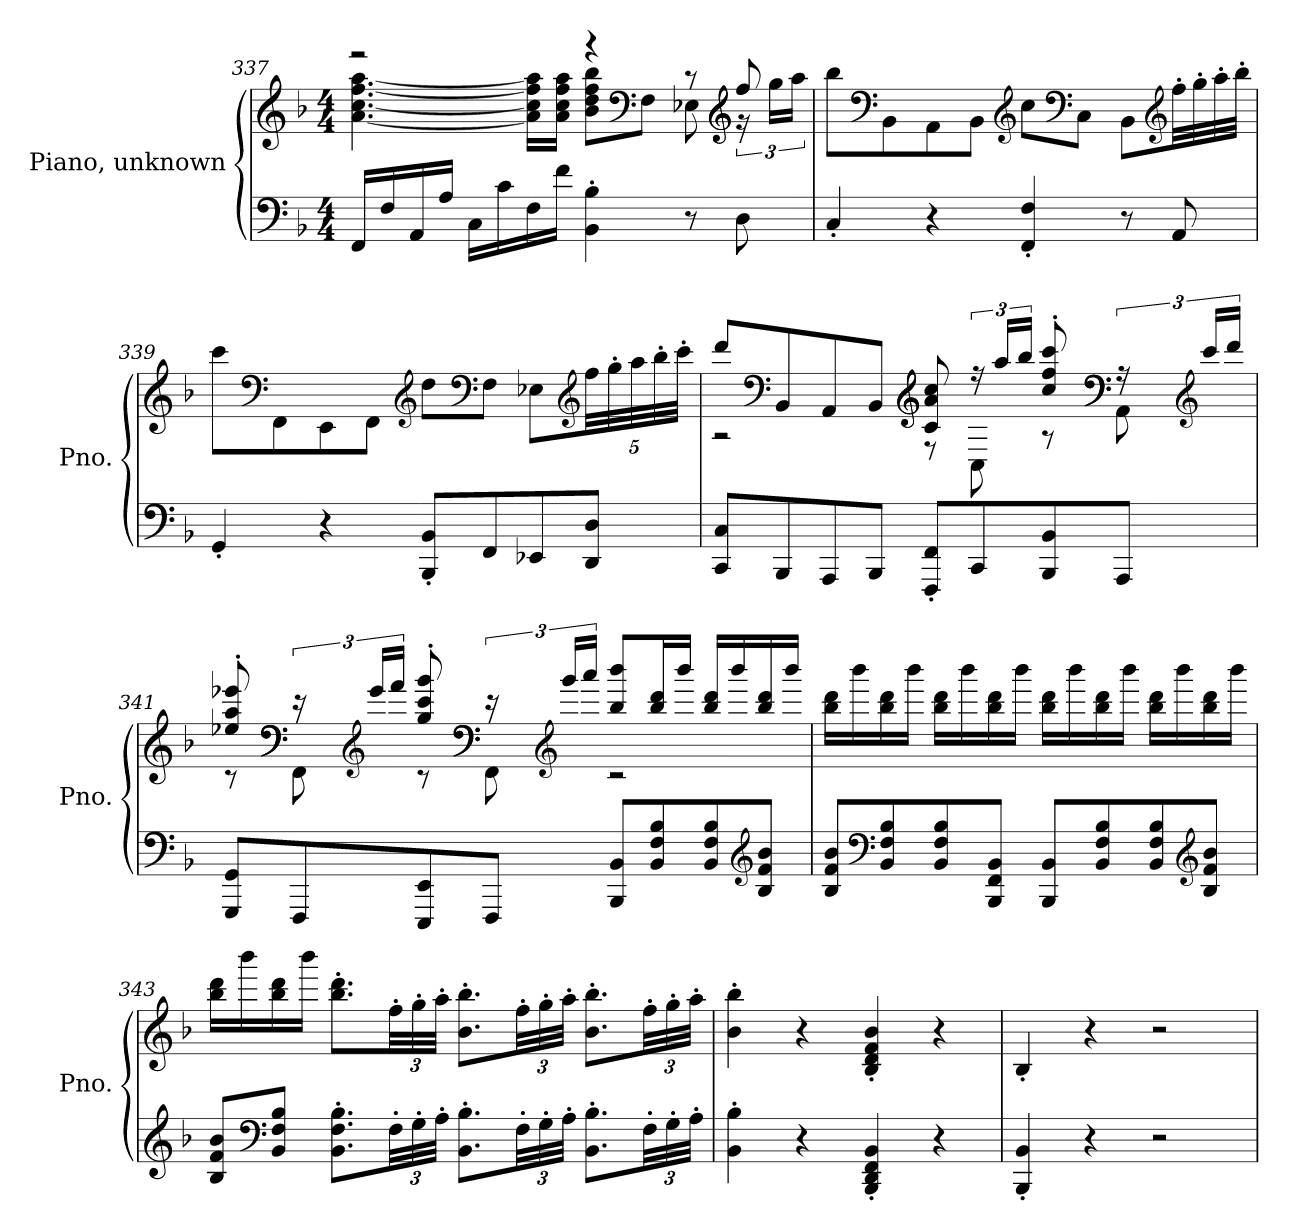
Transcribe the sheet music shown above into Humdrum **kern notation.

**kern	**kern
*part1	*part1
*staff2	*staff1
*I"Piano, unknown	*
*I'Pno.	*
!!LO:PB:g=z
*clefF4	*clefG2
*k[b-]	*k[b-]
*M4/4	*M4/4
=337	=337
*	*^
16FF/LL	2r	[4.a\ [4.cc\ [4.ff\ [4.aa\
16F/	.	.
16AA/	.	.
16A/JJ	.	.
16C\LL	.	.
16c\	.	.
16F\	.	16a\] 16cc\] 16ff\] 16aa\]LL
16f\JJ	.	16a\ 16cc\ 16ff\ 16aa\JJ
4BB-\' 4B-\'	4r	8b-\ 8dd\ 8ff\ 8bb-\L
*	*clefF4	*
.	.	8F\J
8r	8r	8E-X\
*	*clefG2	*
8D\	8ff/	24r
.	.	24gg\LL
.	.	24aa\JJ
*	*v	*v
=338	=338
4C'/	8bb-\L
*	*clefF4
.	8BB-\
4r	8AA\
.	8BB-\J
*	*clefG2
4FF/' 4F/'	8cc\L
*	*clefF4
.	8C\J
8r	8BB-\L
*	*clefG2
8AA/	32ff'\LL
.	32gg'\
.	32aa'\
.	32bb-'\JJJ
!!LO:LB:g=z
=339	=339
4GG'/	8ccc\L
*	*clefF4
.	8FF\
4r	8EE\
.	8FF\J
*	*clefG2
8BBB-/' 8BB-/'L	8dd\L
*	*clefF4
8FF/	8F\J
8EE-X/	8E-X\L
*	*clefG2
*	*Xbrackettup
8DD/ 8D/J	40ff\LL
.	40gg'\
.	40aa\
.	40bb-'\
.	40ccc'\JJJ
=340	=340
*	*^
8CC/ 8C/L	8ddd/L	2r
*	*clefF4	*
8BBB-/	8BB-/	.
8AAA/	8AA/	.
8BBB-/J	8BB-/J	.
*	*clefG2	*
8FFF/' 8FF/'L	8c/ 8a/ 8cc/	8r
*	*brackettup	*
8CC/	24r	8C\
.	24aa/LL	.
.	24bb-/JJ	.
8BBB-/ 8BB-/	8cc/' 8ff/' 8ccc/'	8r
*	*clefF4	*
8AAA/J	24r	8AA\
*	*clefG2	*
.	24ccc/LL	.
.	24ddd/JJ	.
!!LO:LB:g=z	!!
=341	=341	=341
8GGG/ 8GG/L	8ee-X/' 8aa/' 8eee-X/'	8r
*	*clefF4	*
8FFF/	24r	8FF\
*	*clefG2	*
.	24eee-/LL	.
.	24fff/JJ	.
8EEE/ 8EE/	8gg/' 8ccc/' 8ggg/'	8r
*	*clefF4	*
8FFF/J	24r	8FF\
*	*clefG2	*
.	24ggg/LL	.
.	24aaa/JJ	.
8BBB-/ 8BB-/L	8bb-/ 8bbb-/L	2r
8BB-/ 8F/ 8B-/	16bb-/ 16ddd/L	.
.	16bbb-/JJ	.
8BB-/ 8F/ 8B-/	16bb-/ 16ddd/LL	.
.	16bbb-/	.
*clefG2	*	*
8B-/ 8f/ 8b-/J	16bb-/ 16ddd/	.
.	16bbb-/JJ	.
*	*v	*v
!!LO:LB:g=z
=342	=342
8B-/ 8f/ 8b-/L	16bb-\ 16ddd\LL
.	16bbb-\
*clefF4	*
8BB-/ 8F/ 8B-/	16bb-\ 16ddd\
.	16bbb-\JJ
8BB-/ 8F/ 8B-/	16bb-\ 16ddd\LL
.	16bbb-\
8BBB-/ 8FF/ 8BB-/J	16bb-\ 16ddd\
.	16bbb-\JJ
8BBB-/ 8BB-/L	16bb-\ 16ddd\LL
.	16bbb-\
8BB-/ 8F/ 8B-/	16bb-\ 16ddd\
.	16bbb-\JJ
8BB-/ 8F/ 8B-/	16bb-\ 16ddd\LL
.	16bbb-\
*clefG2	*
8B-/ 8f/ 8b-/J	16bb-\ 16ddd\
.	16bbb-\JJ
=343	=343
8B-/ 8f/ 8b-/L	16bb-\ 16ddd\LL
.	16bbb-\
*clefF4	*
8BB-/ 8F/ 8B-/J	16bb-\ 16ddd\
.	16bbb-\JJ
8.BB-\' 8.F\' 8.B-\'L	8.bb-\' 8.ddd\'L
*Xbrackettup	*Xbrackettup
48F'\LL	48ff'\LL
48G'\	48gg'\
48A'\JJJ	48aa'\JJJ
8.BB-\' 8.B-\'L	8.b-\' 8.bb-\'L
48F'\LL	48ff'\LL
48G'\	48gg'\
48A'\JJJ	48aa'\JJJ
8.BB-\' 8.B-\'L	8.b-\' 8.bb-\'L
48F'\LL	48ff'\LL
48G'\	48gg'\
48A'\JJJ	48aa'\JJJ
!!LO:LB:g=z
=344	=344
4BB-\' 4B-\'	4b-\' 4bb-\'
4r	4r
4BBB-/' 4DD/' 4FF/' 4BB-/'	4B-/' 4d/' 4f/' 4b-/'
4r	4r
=345	=345
4BBB-/' 4BB-/'	4B-'/
4r	4r
2r	2r
=	=
*-	*-
